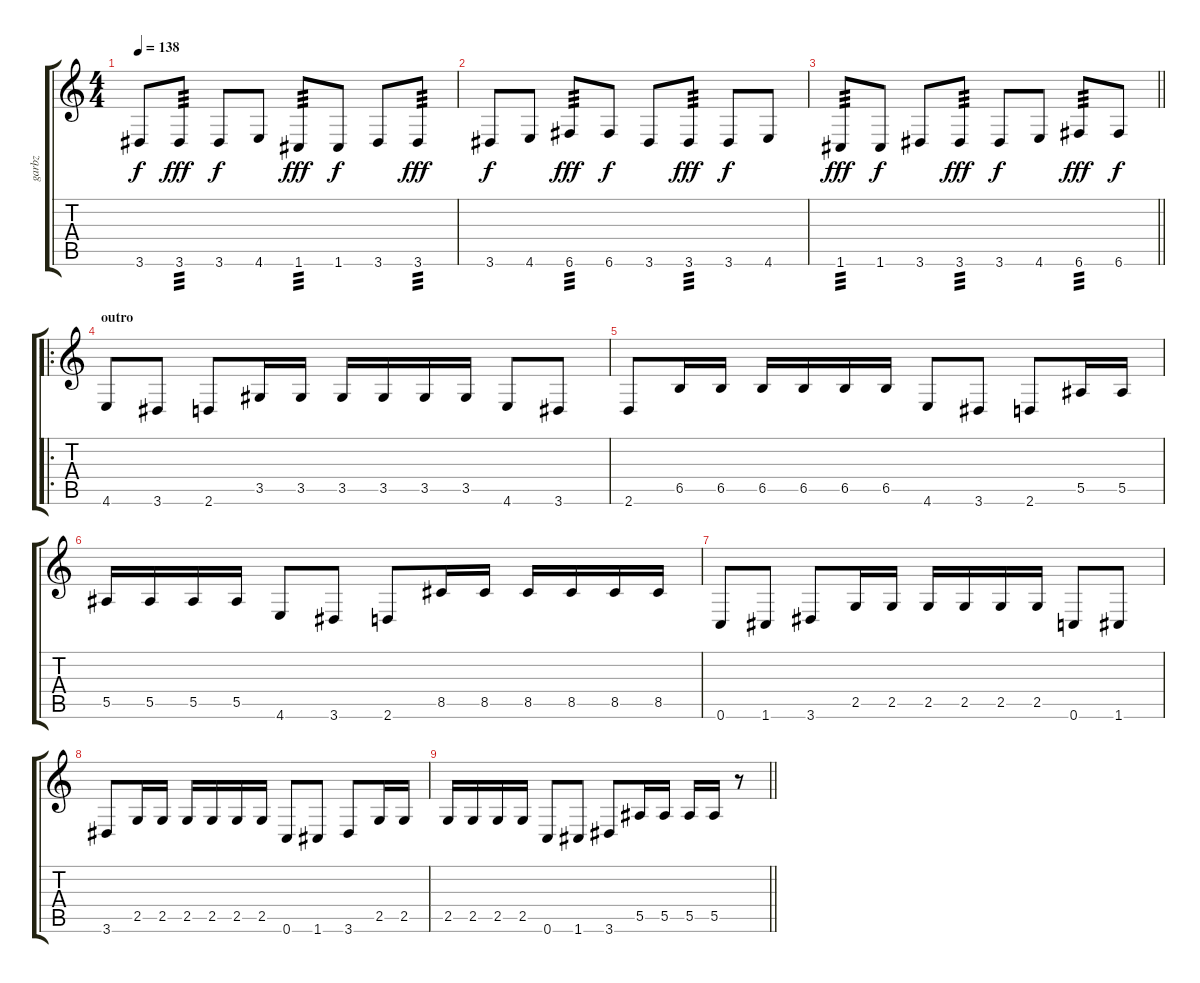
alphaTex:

\track ("garbz" "garbz") {instrument distortionguitar}
\staff {score tabs}
\tuning (C4 G3 Eb3 Bb2 F2 C2) {hide}
\ts (4 4)
\tempo 138
\clef g2
\ks c
3.6.8{dy f} 3.6.8{tp 3 dy fff} 3.6.8{dy f} 4.6.8 1.6.8{tp 3 dy fff} 1.6.8{dy f} 3.6.8 3.6.8{tp 3 dy fff} |
3.6.8{dy f} 4.6.8 6.6.8{tp 3 dy fff} 6.6.8{dy f} 3.6.8 3.6.8{tp 3 dy fff} 3.6.8{dy f} 4.6.8 |
\barLineRight lightlight
1.6.8{tp 3 dy fff} 1.6.8{dy f} 3.6.8 3.6.8{tp 3 dy fff} 3.6.8{dy f} 4.6.8 6.6.8{tp 3 dy fff} 6.6.8{dy f} |
\ro
\section ("" "outro")
4.6.8 3.6.8 2.6.8 3.5.16 3.5.16 3.5.16 3.5.16 3.5.16 3.5.16 4.6.8 3.6.8 |
2.6.8 6.5.16 6.5.16 6.5.16 6.5.16 6.5.16 6.5.16 4.6.8 3.6.8 2.6.8 5.5.16 5.5.16 |
5.5.16 5.5.16 5.5.16 5.5.16 4.6.8 3.6.8 2.6.8 8.5.16 8.5.16 8.5.16 8.5.16 8.5.16 8.5.16 |
0.6.8 1.6.8 3.6.8 2.5.16 2.5.16 2.5.16 2.5.16 2.5.16 2.5.16 0.6.8 1.6.8 |
3.6.8 2.5.16 2.5.16 2.5.16 2.5.16 2.5.16 2.5.16 0.6.8 1.6.8 3.6.8 2.5.16 2.5.16 |
\barLineRight lightlight
2.5.16 2.5.16 2.5.16 2.5.16 0.6.8 1.6.8 3.6.8 5.5.16 5.5.16 5.5.16 5.5.16 r.8
